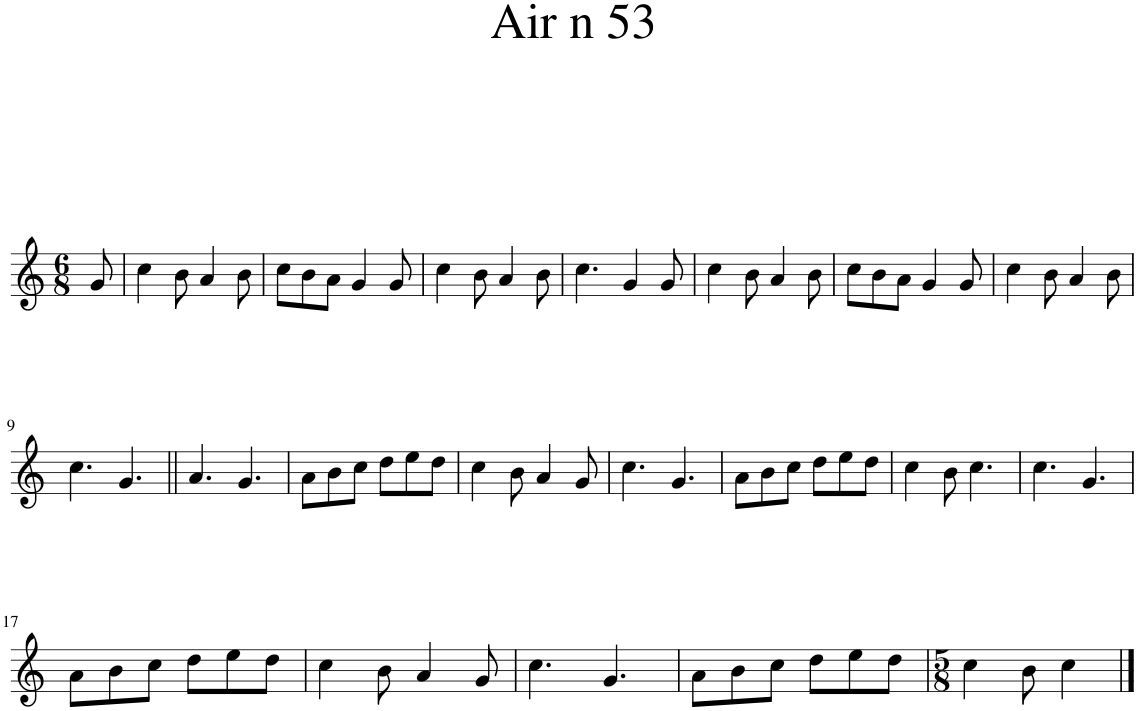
**kern
*part1
*staff1
*I"Piano
*I'Pno.
*clefG2
*k[]
*M6/8
=1
8g/
=2
4cc\
8b\
4a/
8b\
=3
8cc\L
8b\
8a\J
4g/
8g/
=4
4cc\
8b\
4a/
8b\
=5
4.cc\
4g/
8g/
=6
4cc\
8b\
4a/
8b\
=7
8cc\L
8b\
8a\J
4g/
8g/
=8
4cc\
8b\
4a/
8b\
!!LO:LB:g=z
=9
4.cc\
4.g/
=10||
4.a/
4.g/
=11
8a\L
8b\
8cc\J
8dd\L
8ee\
8dd\J
=12
4cc\
8b\
4a/
8g/
=13
4.cc\
4.g/
=14
8a\L
8b\
8cc\J
8dd\L
8ee\
8dd\J
=15
4cc\
8b\
4.cc\
=16
4.cc\
4.g/
!!LO:LB:g=z
=17
8a\L
8b\
8cc\J
8dd\L
8ee\
8dd\J
=18
4cc\
8b\
4a/
8g/
=19
4.cc\
4.g/
=20
8a\L
8b\
8cc\J
8dd\L
8ee\
8dd\J
=21
*M5/8
4cc\
8b\
4cc\
==
*-
